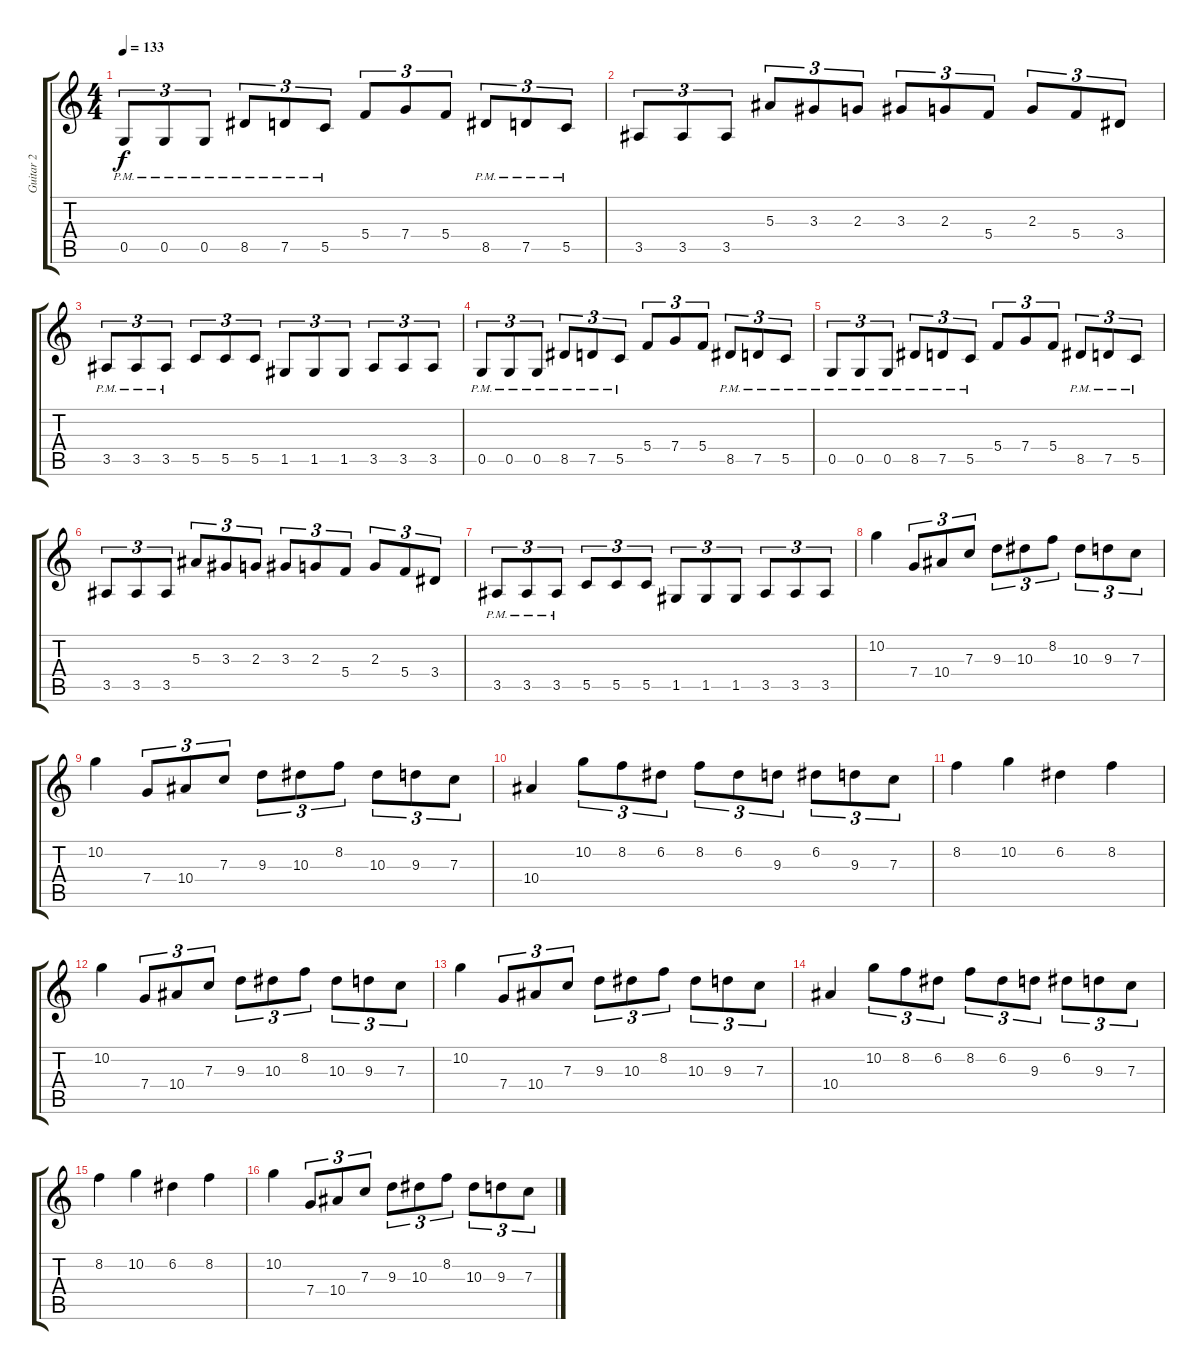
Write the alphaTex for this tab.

\track ("Guitar 2" "Guitar 2") {instrument distortionguitar}
\staff {score tabs}
\tuning (D4 A3 F3 C3 G2 D2) {hide}
\ts (4 4)
\tempo 133
\clef g2
\ks c
0.5{pm}.8{tu (3 2) dy f} 0.5{pm}.8{tu (3 2)} 0.5{pm}.8{tu (3 2)} 8.5{pm}.8{tu (3 2)} 7.5{pm}.8{tu (3 2)} 5.5{pm}.8{tu (3 2)} 5.4.8{tu (3 2)} 7.4.8{tu (3 2)} 5.4.8{tu (3 2)} 8.5{pm}.8{tu (3 2)} 7.5{pm}.8{tu (3 2)} 5.5{pm}.8{tu (3 2)} |
3.5.8{tu (3 2)} 3.5.8{tu (3 2)} 3.5.8{tu (3 2)} 5.3.8{tu (3 2)} 3.3.8{tu (3 2)} 2.3.8{tu (3 2)} 3.3.8{tu (3 2)} 2.3.8{tu (3 2)} 5.4.8{tu (3 2)} 2.3.8{tu (3 2)} 5.4.8{tu (3 2)} 3.4.8{tu (3 2)} |
3.5{pm}.8{tu (3 2)} 3.5{pm}.8{tu (3 2)} 3.5{pm}.8{tu (3 2)} 5.5.8{tu (3 2)} 5.5.8{tu (3 2)} 5.5.8{tu (3 2)} 1.5.8{tu (3 2)} 1.5.8{tu (3 2)} 1.5.8{tu (3 2)} 3.5.8{tu (3 2)} 3.5.8{tu (3 2)} 3.5.8{tu (3 2)} |
0.5{pm}.8{tu (3 2)} 0.5{pm}.8{tu (3 2)} 0.5{pm}.8{tu (3 2)} 8.5{pm}.8{tu (3 2)} 7.5{pm}.8{tu (3 2)} 5.5{pm}.8{tu (3 2)} 5.4.8{tu (3 2)} 7.4.8{tu (3 2)} 5.4.8{tu (3 2)} 8.5{pm}.8{tu (3 2)} 7.5{pm}.8{tu (3 2)} 5.5{pm}.8{tu (3 2)} |
0.5{pm}.8{tu (3 2)} 0.5{pm}.8{tu (3 2)} 0.5{pm}.8{tu (3 2)} 8.5{pm}.8{tu (3 2)} 7.5{pm}.8{tu (3 2)} 5.5{pm}.8{tu (3 2)} 5.4.8{tu (3 2)} 7.4.8{tu (3 2)} 5.4.8{tu (3 2)} 8.5{pm}.8{tu (3 2)} 7.5{pm}.8{tu (3 2)} 5.5{pm}.8{tu (3 2)} |
3.5.8{tu (3 2)} 3.5.8{tu (3 2)} 3.5.8{tu (3 2)} 5.3.8{tu (3 2)} 3.3.8{tu (3 2)} 2.3.8{tu (3 2)} 3.3.8{tu (3 2)} 2.3.8{tu (3 2)} 5.4.8{tu (3 2)} 2.3.8{tu (3 2)} 5.4.8{tu (3 2)} 3.4.8{tu (3 2)} |
3.5{pm}.8{tu (3 2)} 3.5{pm}.8{tu (3 2)} 3.5{pm}.8{tu (3 2)} 5.5.8{tu (3 2)} 5.5.8{tu (3 2)} 5.5.8{tu (3 2)} 1.5.8{tu (3 2)} 1.5.8{tu (3 2)} 1.5.8{tu (3 2)} 3.5.8{tu (3 2)} 3.5.8{tu (3 2)} 3.5.8{tu (3 2)} |
10.2.4 7.4.8{tu (3 2)} 10.4.8{tu (3 2)} 7.3.8{tu (3 2)} 9.3.8{tu (3 2)} 10.3.8{tu (3 2)} 8.2.8{tu (3 2)} 10.3.8{tu (3 2)} 9.3.8{tu (3 2)} 7.3.8{tu (3 2)} |
10.2.4 7.4.8{tu (3 2)} 10.4.8{tu (3 2)} 7.3.8{tu (3 2)} 9.3.8{tu (3 2)} 10.3.8{tu (3 2)} 8.2.8{tu (3 2)} 10.3.8{tu (3 2)} 9.3.8{tu (3 2)} 7.3.8{tu (3 2)} |
10.4.4 10.2.8{tu (3 2)} 8.2.8{tu (3 2)} 6.2.8{tu (3 2)} 8.2.8{tu (3 2)} 6.2.8{tu (3 2)} 9.3.8{tu (3 2)} 6.2.8{tu (3 2)} 9.3.8{tu (3 2)} 7.3.8{tu (3 2)} |
8.2.4 10.2.4 6.2.4 8.2.4 |
10.2.4 7.4.8{tu (3 2)} 10.4.8{tu (3 2)} 7.3.8{tu (3 2)} 9.3.8{tu (3 2)} 10.3.8{tu (3 2)} 8.2.8{tu (3 2)} 10.3.8{tu (3 2)} 9.3.8{tu (3 2)} 7.3.8{tu (3 2)} |
10.2.4 7.4.8{tu (3 2)} 10.4.8{tu (3 2)} 7.3.8{tu (3 2)} 9.3.8{tu (3 2)} 10.3.8{tu (3 2)} 8.2.8{tu (3 2)} 10.3.8{tu (3 2)} 9.3.8{tu (3 2)} 7.3.8{tu (3 2)} |
10.4.4 10.2.8{tu (3 2)} 8.2.8{tu (3 2)} 6.2.8{tu (3 2)} 8.2.8{tu (3 2)} 6.2.8{tu (3 2)} 9.3.8{tu (3 2)} 6.2.8{tu (3 2)} 9.3.8{tu (3 2)} 7.3.8{tu (3 2)} |
8.2.4 10.2.4 6.2.4 8.2.4 |
10.2.4 7.4.8{tu (3 2)} 10.4.8{tu (3 2)} 7.3.8{tu (3 2)} 9.3.8{tu (3 2)} 10.3.8{tu (3 2)} 8.2.8{tu (3 2)} 10.3.8{tu (3 2)} 9.3.8{tu (3 2)} 7.3.8{tu (3 2)}
